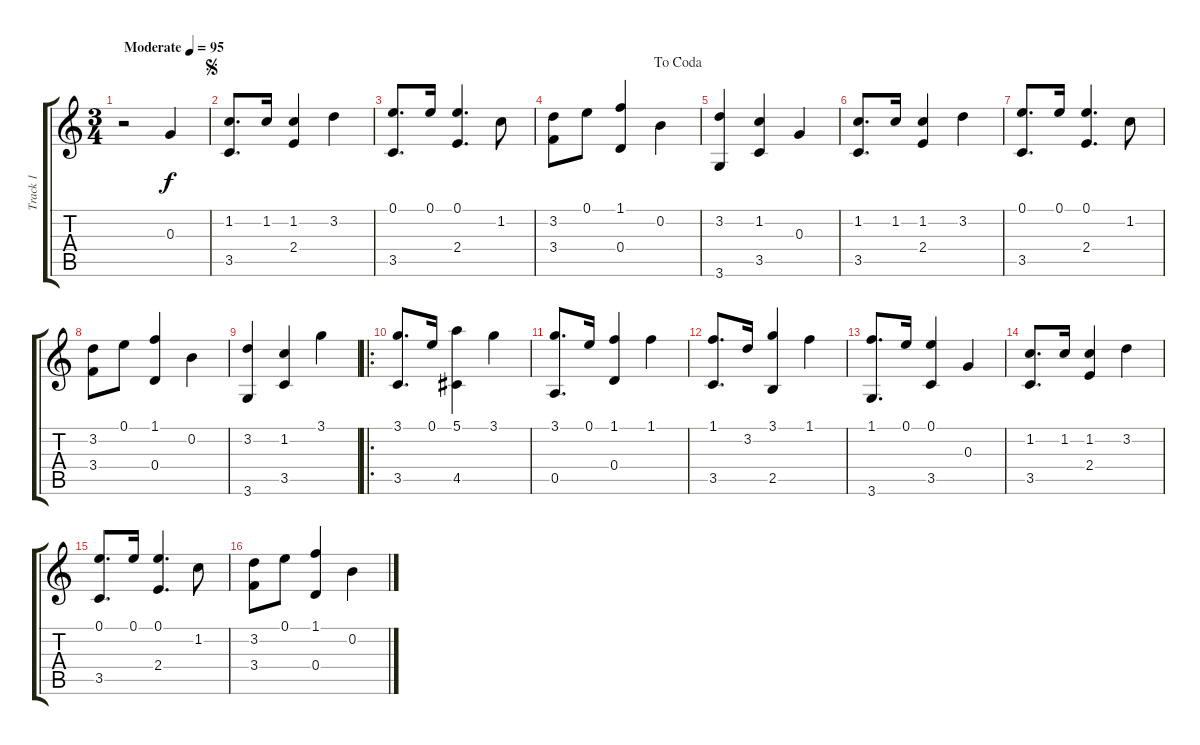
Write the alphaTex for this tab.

\track ("Track 1" "Track 1") {instrument acousticguitarnylon}
\staff {score tabs}
\tuning (E4 B3 G3 D3 A2 E2) {hide}
\ts (3 4)
\tempo (95 "Moderate")
\clef g2
\ks c
r.2{dy f instrument acousticguitarnylon} 0.3.4 |
\jump segno
(1.2 3.5).8{d} 1.2.16 (1.2 2.4).4 3.2.4 |
(0.1 3.5).8{d} 0.1.16 (0.1 2.4).4{d} 1.2.8 |
\jump dacoda
(3.2 3.4).8 0.1.8 (1.1 0.4).4 0.2.4 |
(3.2 3.6).4 (1.2 3.5).4 0.3.4 |
(1.2 3.5).8{d} 1.2.16 (1.2 2.4).4 3.2.4 |
(0.1 3.5).8{d} 0.1.16 (0.1 2.4).4{d} 1.2.8 |
(3.2 3.4).8 0.1.8 (1.1 0.4).4 0.2.4 |
(3.2 3.6).4 (1.2 3.5).4 3.1.4 |
\ro
(3.1 3.5).8{d} 0.1.16 (5.1 4.5).4 3.1.4 |
(3.1 0.5).8{d} 0.1.16 (1.1 0.4).4 1.1.4 |
(1.1 3.5).8{d} 3.2.16 (3.1 2.5).4 1.1.4 |
(1.1 3.6).8{d} 0.1.16 (0.1 3.5).4 0.3.4 |
(1.2 3.5).8{d} 1.2.16 (1.2 2.4).4 3.2.4 |
(0.1 3.5).8{d} 0.1.16 (0.1 2.4).4{d} 1.2.8 |
(3.2 3.4).8 0.1.8 (1.1 0.4).4 0.2.4
